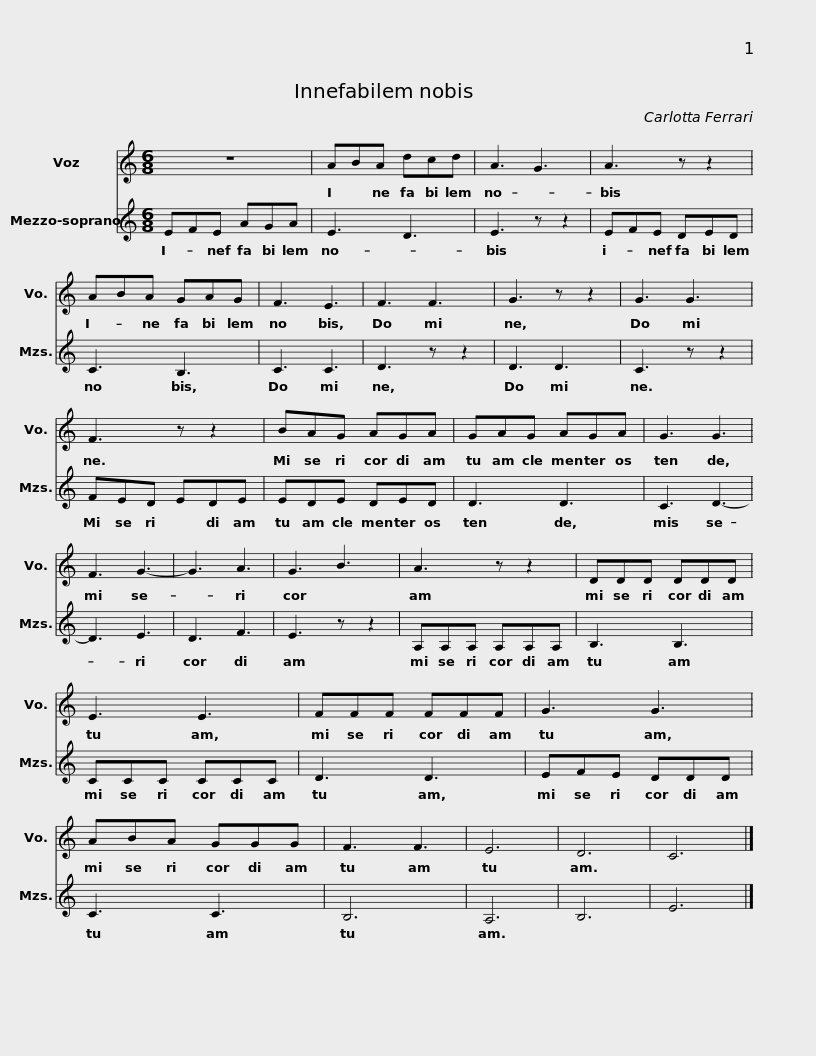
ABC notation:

X:1
%%score 1 2
L:1/8
M:6/8
I:linebreak $
K:C
V:1 treble
V:2 treble
V:1
 z6 | ABA dcd | A3 G3 | A3 z z2 | ABA GAG |$ %5
 F3 E3 | F3 F3 | G3 z z2 | G3 G3 | F3 z z2 | %10
 BAG AGA | GAG AGA |$ G3 G3 | F3 G3- | G3 A3 | %15
 G3 B3 | A3 z z2 | DDD DDD | E3 E3 |$ FFF FFF | %20
 G3 G3 | ABA GGG | F3 F3 | E6 | D6 | %25
 C6 |] %26
V:2
 EFE AGA | E3 D3 | E3 z z2 | EFE DED | C3 B,3 |$ %5
 C3 C3 | D3 z z2 | D3 D3 | C3 z z2 | FED EDE | %10
 EDE DED | D3 D3 |$ C3 D3- | D3 E3 | D3 F3 | %15
 E3 z z2 | A,A,A, A,A,A, | B,3 B,3 | CCC CCC |$ D3 D3 | %20
 EFE DDD | C3 C3 | B,6 | A,6 | B,6 | %25
 E6 |] %26
